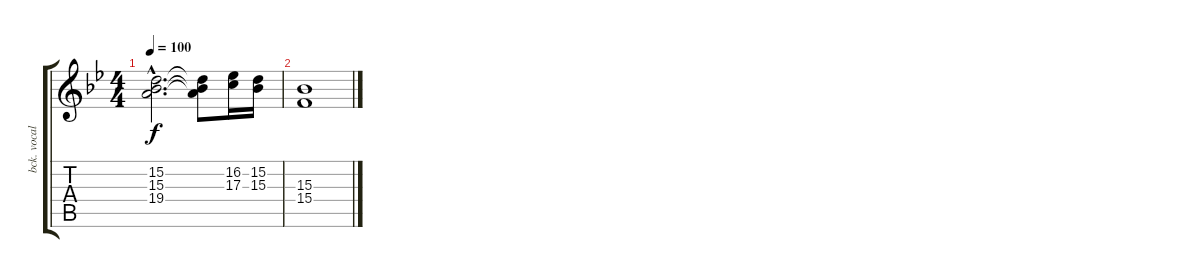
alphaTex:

\track ("bck. vocal II" "bck. vocal") {instrument choiraahs}
\staff {score tabs}
\tuning (E4 B3 G3 D3 A2 E2) {hide}
\ts (4 4)
\tempo 100
\clef g2
\ks gminor
(15.2{hac} 15.3{hac} 19.4{hac}).2{d dy f instrument choiraahs} (15.2{t} 15.3{t} 19.4{t}).8 (16.2 17.3).16 (15.2 15.3).16 |
(15.3 15.4).1
